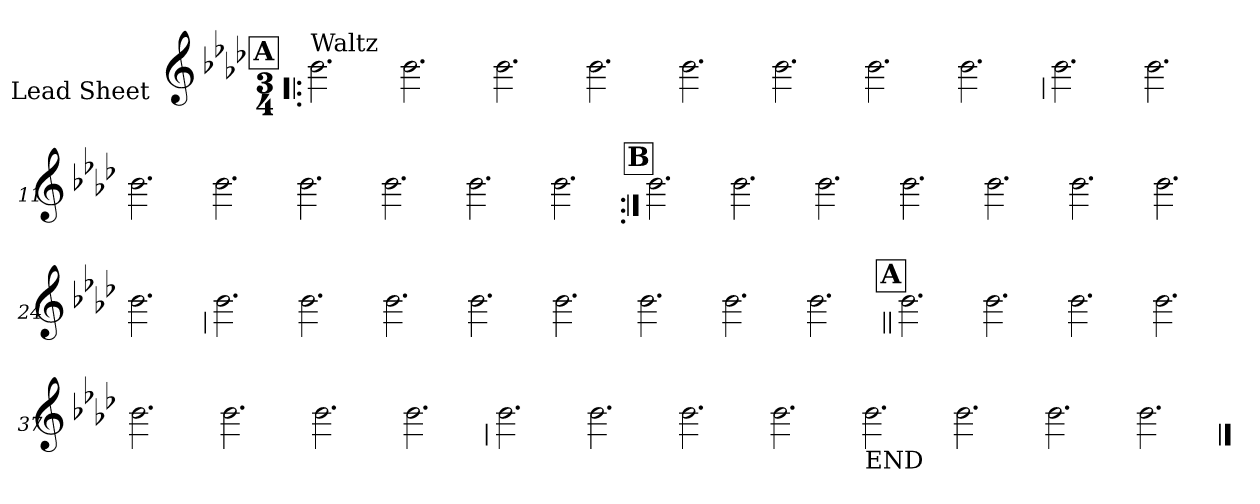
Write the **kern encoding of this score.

**kern
*part1
*staff1
*I"Lead Sheet
*stria0
*clefG2
*k[b-e-a-d-]
*A-:
*M3/4
!!LO:REH:place=s1:a:t=A
=1!|:
!LO:TX:a:t=Waltz
2.b-
=2-
2.b-
=3-
2.b-
=4-
2.b-
=5-
2.b-
=6-
2.b-
=7-
2.b-
=8-
2.b-
!!LO:LB:g=z
=9
2.b-
=10-
2.b-
=11-
2.b-
=12-
2.b-
=13-
2.b-
=14-
2.b-
=15-
2.b-
=16-
2.b-
!!LO:LB:g=z
!!LO:REH:place=s1:a:t=B
=17:|!
2.b-
=18-
2.b-
=19-
2.b-
=20-
2.b-
=21-
2.b-
=22-
2.b-
=23-
2.b-
=24-
2.b-
!!LO:LB:g=z
=25
2.b-
=26-
2.b-
=27-
2.b-
=28-
2.b-
=29-
2.b-
=30-
2.b-
=31-
2.b-
=32-
2.b-
!!LO:LB:g=z
!!LO:REH:place=s1:a:t=A
=33||
2.b-
=34-
2.b-
=35-
2.b-
=36-
2.b-
=37-
2.b-
=38-
2.b-
=39-
2.b-
=40-
2.b-
!!LO:LB:g=z
=41
2.b-
=42-
2.b-
=43-
2.b-
=44-
2.b-
=45-
!LO:TX:b:t=END
2.b-
=46-
2.b-
=47-
2.b-
=48-
2.b-
==
*-
